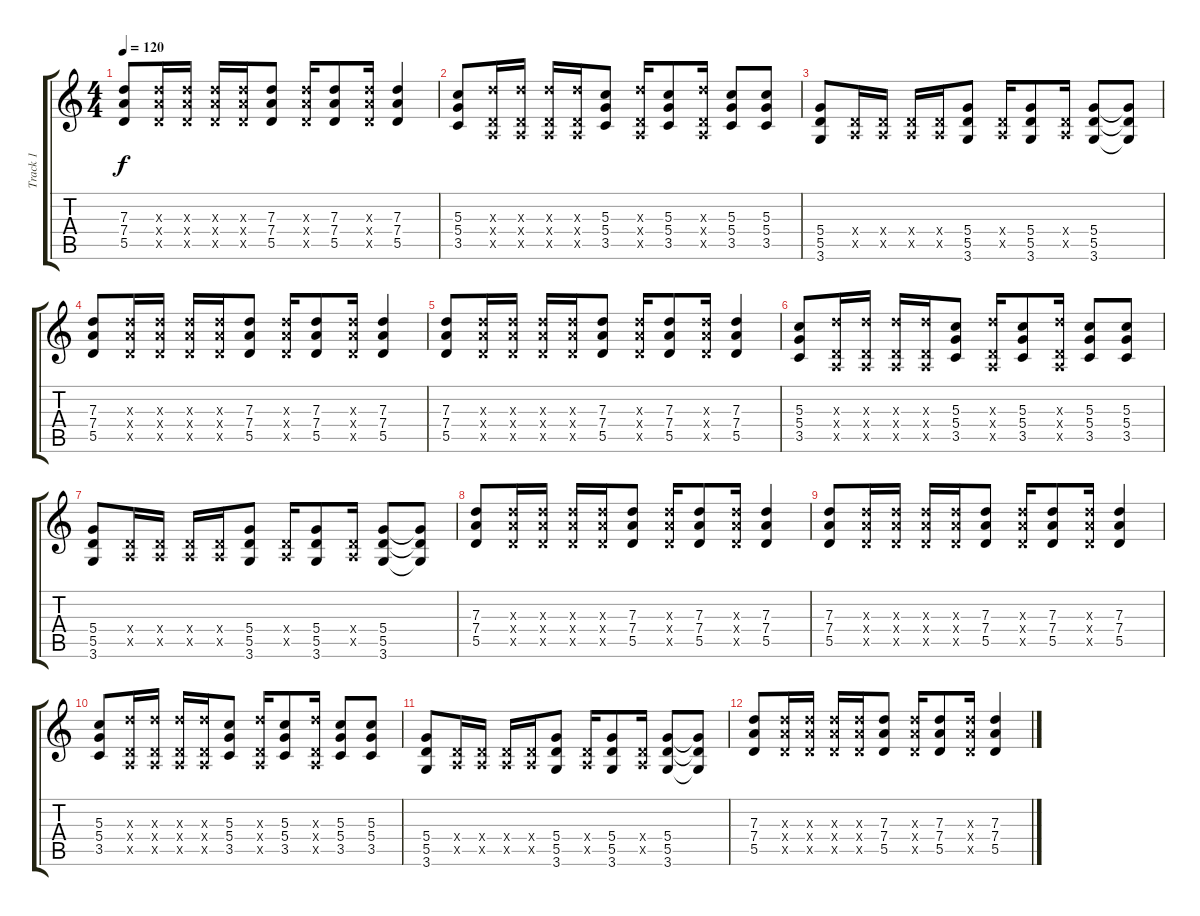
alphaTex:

\track ("Track 1" "Track 1") {instrument distortionguitar}
\staff {score tabs}
\tuning (E4 B3 G3 D3 A2 E2) {hide}
\ts (4 4)
\tempo 120
\clef g2
\ks c
(7.3 7.4 5.5).8{dy f} (7.3{x} 7.4{x} 5.5{x}).16 (7.3{x} 7.4{x} 5.5{x}).16 (7.3{x} 7.4{x} 5.5{x}).16 (7.3{x} 7.4{x} 5.5{x}).16 (7.3 7.4 5.5).8 (7.3{x} 7.4{x} 5.5{x}).16 (7.3 7.4 5.5).8 (7.3{x} 7.4{x} 5.5{x}).16 (7.3 7.4 5.5).4 |
(5.3 5.4 3.5).8 (7.3{x} 0.4{x} 0.5{x}).16 (7.3{x} 0.4{x} 0.5{x}).16 (7.3{x} 0.4{x} 0.5{x}).16 (7.3{x} 0.4{x} 0.5{x}).16 (5.3 5.4 3.5).8 (7.3{x} 0.4{x} 0.5{x}).16 (5.3 5.4 3.5).8 (7.3{x} 0.4{x} 0.5{x}).16 (5.3 5.4 3.5).8 (5.3 5.4 3.5).8 |
(5.4 5.5 3.6).8 (0.4{x} 0.5{x}).16 (0.4{x} 0.5{x}).16 (0.4{x} 0.5{x}).16 (0.4{x} 0.5{x}).16 (5.4 5.5 3.6).8 (0.4{x} 0.5{x}).16 (5.4 5.5 3.6).8 (0.4{x} 0.5{x}).16 (5.4 5.5 3.6).8 (5.4{t} 5.5{t} 3.6{t}).8 |
(7.3 7.4 5.5).8 (7.3{x} 7.4{x} 5.5{x}).16 (7.3{x} 7.4{x} 5.5{x}).16 (7.3{x} 7.4{x} 5.5{x}).16 (7.3{x} 7.4{x} 5.5{x}).16 (7.3 7.4 5.5).8 (7.3{x} 7.4{x} 5.5{x}).16 (7.3 7.4 5.5).8 (7.3{x} 7.4{x} 5.5{x}).16 (7.3 7.4 5.5).4 |
(7.3 7.4 5.5).8 (7.3{x} 7.4{x} 5.5{x}).16 (7.3{x} 7.4{x} 5.5{x}).16 (7.3{x} 7.4{x} 5.5{x}).16 (7.3{x} 7.4{x} 5.5{x}).16 (7.3 7.4 5.5).8 (7.3{x} 7.4{x} 5.5{x}).16 (7.3 7.4 5.5).8 (7.3{x} 7.4{x} 5.5{x}).16 (7.3 7.4 5.5).4 |
(5.3 5.4 3.5).8 (7.3{x} 0.4{x} 0.5{x}).16 (7.3{x} 0.4{x} 0.5{x}).16 (7.3{x} 0.4{x} 0.5{x}).16 (7.3{x} 0.4{x} 0.5{x}).16 (5.3 5.4 3.5).8 (7.3{x} 0.4{x} 0.5{x}).16 (5.3 5.4 3.5).8 (7.3{x} 0.4{x} 0.5{x}).16 (5.3 5.4 3.5).8 (5.3 5.4 3.5).8 |
(5.4 5.5 3.6).8 (0.4{x} 0.5{x}).16 (0.4{x} 0.5{x}).16 (0.4{x} 0.5{x}).16 (0.4{x} 0.5{x}).16 (5.4 5.5 3.6).8 (0.4{x} 0.5{x}).16 (5.4 5.5 3.6).8 (0.4{x} 0.5{x}).16 (5.4 5.5 3.6).8 (5.4{t} 5.5{t} 3.6{t}).8 |
(7.3 7.4 5.5).8 (7.3{x} 7.4{x} 5.5{x}).16 (7.3{x} 7.4{x} 5.5{x}).16 (7.3{x} 7.4{x} 5.5{x}).16 (7.3{x} 7.4{x} 5.5{x}).16 (7.3 7.4 5.5).8 (7.3{x} 7.4{x} 5.5{x}).16 (7.3 7.4 5.5).8 (7.3{x} 7.4{x} 5.5{x}).16 (7.3 7.4 5.5).4 |
(7.3 7.4 5.5).8 (7.3{x} 7.4{x} 5.5{x}).16 (7.3{x} 7.4{x} 5.5{x}).16 (7.3{x} 7.4{x} 5.5{x}).16 (7.3{x} 7.4{x} 5.5{x}).16 (7.3 7.4 5.5).8 (7.3{x} 7.4{x} 5.5{x}).16 (7.3 7.4 5.5).8 (7.3{x} 7.4{x} 5.5{x}).16 (7.3 7.4 5.5).4 |
(5.3 5.4 3.5).8 (7.3{x} 0.4{x} 0.5{x}).16 (7.3{x} 0.4{x} 0.5{x}).16 (7.3{x} 0.4{x} 0.5{x}).16 (7.3{x} 0.4{x} 0.5{x}).16 (5.3 5.4 3.5).8 (7.3{x} 0.4{x} 0.5{x}).16 (5.3 5.4 3.5).8 (7.3{x} 0.4{x} 0.5{x}).16 (5.3 5.4 3.5).8 (5.3 5.4 3.5).8 |
(5.4 5.5 3.6).8 (0.4{x} 0.5{x}).16 (0.4{x} 0.5{x}).16 (0.4{x} 0.5{x}).16 (0.4{x} 0.5{x}).16 (5.4 5.5 3.6).8 (0.4{x} 0.5{x}).16 (5.4 5.5 3.6).8 (0.4{x} 0.5{x}).16 (5.4 5.5 3.6).8 (5.4{t} 5.5{t} 3.6{t}).8 |
(7.3 7.4 5.5).8 (7.3{x} 7.4{x} 5.5{x}).16 (7.3{x} 7.4{x} 5.5{x}).16 (7.3{x} 7.4{x} 5.5{x}).16 (7.3{x} 7.4{x} 5.5{x}).16 (7.3 7.4 5.5).8 (7.3{x} 7.4{x} 5.5{x}).16 (7.3 7.4 5.5).8 (7.3{x} 7.4{x} 5.5{x}).16 (7.3 7.4 5.5).4
